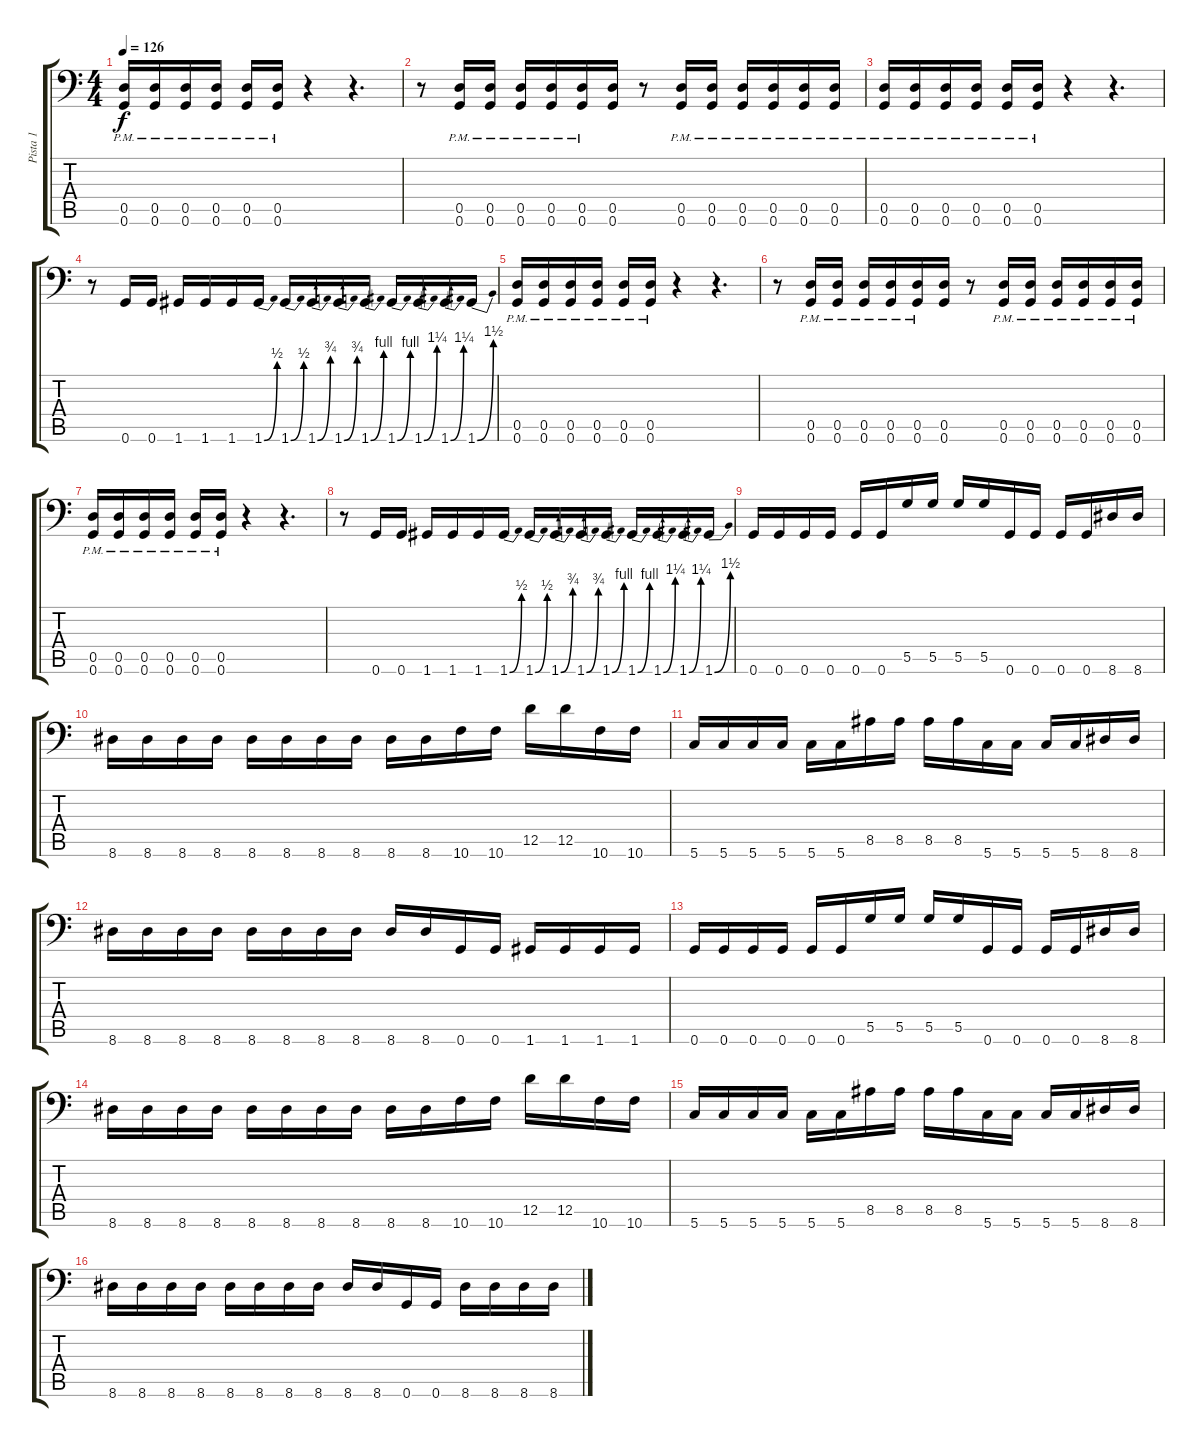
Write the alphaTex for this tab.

\track ("Pista 1" "Pista 1") {instrument distortionguitar}
\staff {score tabs}
\tuning (A3 E3 C3 G2 D2 G1) {hide}
\ts (4 4)
\tempo 126
\clef f4
\ks c
(0.5{pm} 0.6{pm}).16{dy f} (0.5{pm} 0.6{pm}).16 (0.5{pm} 0.6{pm}).16 (0.5{pm} 0.6{pm}).16 (0.5{pm} 0.6{pm}).16 (0.5{pm} 0.6{pm}).16 r.4 r.4{d} |
r.8 (0.5{pm} 0.6{pm}).16 (0.5{pm} 0.6{pm}).16 (0.5{pm} 0.6{pm}).16 (0.5{pm} 0.6{pm}).16 (0.5{pm} 0.6{pm}).16 (0.5 0.6).16 r.8 (0.5{pm} 0.6{pm}).16 (0.5{pm} 0.6{pm}).16 (0.5{pm} 0.6{pm}).16 (0.5{pm} 0.6{pm}).16 (0.5{pm} 0.6{pm}).16 (0.5{pm} 0.6{pm}).16 |
(0.5{pm} 0.6{pm}).16 (0.5{pm} 0.6{pm}).16 (0.5{pm} 0.6{pm}).16 (0.5{pm} 0.6{pm}).16 (0.5{pm} 0.6{pm}).16 (0.5{pm} 0.6{pm}).16 r.4 r.4{d} |
r.8 0.6.16 0.6.16 1.6.16 1.6.16 1.6.16 1.6{be (bend 0 0 60 2)}.16 1.6{be (bend 0 0 60 2)}.16 1.6{be (bend 0 0 60 3)}.16 1.6{be (bend 0 0 60 3)}.16 1.6{be (bend 0 0 60 4)}.16 1.6{be (bend 0 0 60 4)}.16 1.6{be (bend 0 0 60 5)}.16 1.6{be (bend 0 0 60 5)}.16 1.6{be (bend 0 0 60 6)}.16 |
(0.5{pm} 0.6{pm}).16 (0.5{pm} 0.6{pm}).16 (0.5{pm} 0.6{pm}).16 (0.5{pm} 0.6{pm}).16 (0.5{pm} 0.6{pm}).16 (0.5{pm} 0.6{pm}).16 r.4 r.4{d} |
r.8 (0.5{pm} 0.6{pm}).16 (0.5{pm} 0.6{pm}).16 (0.5{pm} 0.6{pm}).16 (0.5{pm} 0.6{pm}).16 (0.5{pm} 0.6{pm}).16 (0.5 0.6).16 r.8 (0.5{pm} 0.6{pm}).16 (0.5{pm} 0.6{pm}).16 (0.5{pm} 0.6{pm}).16 (0.5{pm} 0.6{pm}).16 (0.5{pm} 0.6{pm}).16 (0.5{pm} 0.6{pm}).16 |
(0.5{pm} 0.6{pm}).16 (0.5{pm} 0.6{pm}).16 (0.5{pm} 0.6{pm}).16 (0.5{pm} 0.6{pm}).16 (0.5{pm} 0.6{pm}).16 (0.5{pm} 0.6{pm}).16 r.4 r.4{d} |
r.8 0.6.16 0.6.16 1.6.16 1.6.16 1.6.16 1.6{be (bend 0 0 60 2)}.16 1.6{be (bend 0 0 60 2)}.16 1.6{be (bend 0 0 60 3)}.16 1.6{be (bend 0 0 60 3)}.16 1.6{be (bend 0 0 60 4)}.16 1.6{be (bend 0 0 60 4)}.16 1.6{be (bend 0 0 60 5)}.16 1.6{be (bend 0 0 60 5)}.16 1.6{be (bend 0 0 60 6)}.16 |
0.6.16 0.6.16 0.6.16 0.6.16 0.6.16 0.6.16 5.5.16 5.5.16 5.5.16 5.5.16 0.6.16 0.6.16 0.6.16 0.6.16 8.6.16 8.6.16 |
8.6.16 8.6.16 8.6.16 8.6.16 8.6.16 8.6.16 8.6.16 8.6.16 8.6.16 8.6.16 10.6.16 10.6.16 12.5.16 12.5.16 10.6.16 10.6.16 |
5.6.16 5.6.16 5.6.16 5.6.16 5.6.16 5.6.16 8.5.16 8.5.16 8.5.16 8.5.16 5.6.16 5.6.16 5.6.16 5.6.16 8.6.16 8.6.16 |
8.6.16 8.6.16 8.6.16 8.6.16 8.6.16 8.6.16 8.6.16 8.6.16 8.6.16 8.6.16 0.6.16 0.6.16 1.6.16 1.6.16 1.6.16 1.6.16 |
0.6.16 0.6.16 0.6.16 0.6.16 0.6.16 0.6.16 5.5.16 5.5.16 5.5.16 5.5.16 0.6.16 0.6.16 0.6.16 0.6.16 8.6.16 8.6.16 |
8.6.16 8.6.16 8.6.16 8.6.16 8.6.16 8.6.16 8.6.16 8.6.16 8.6.16 8.6.16 10.6.16 10.6.16 12.5.16 12.5.16 10.6.16 10.6.16 |
5.6.16 5.6.16 5.6.16 5.6.16 5.6.16 5.6.16 8.5.16 8.5.16 8.5.16 8.5.16 5.6.16 5.6.16 5.6.16 5.6.16 8.6.16 8.6.16 |
8.6.16 8.6.16 8.6.16 8.6.16 8.6.16 8.6.16 8.6.16 8.6.16 8.6.16 8.6.16 0.6.16 0.6.16 8.6.16 8.6.16 8.6.16 8.6.16
